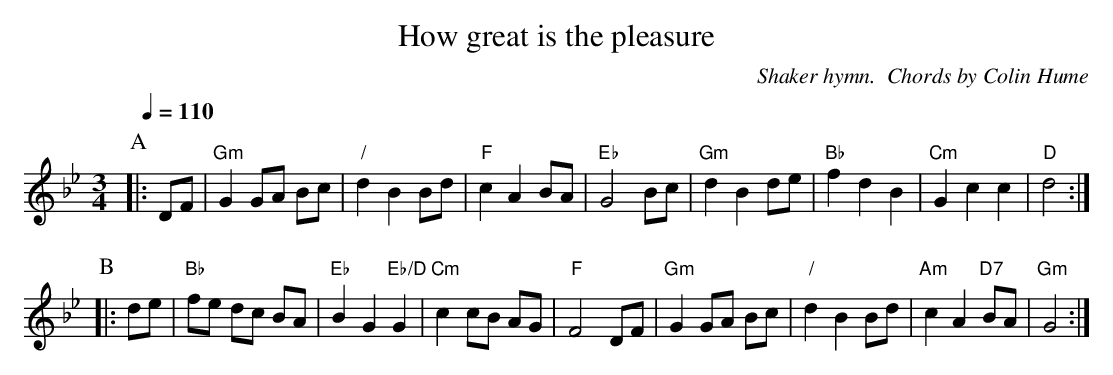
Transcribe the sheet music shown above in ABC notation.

X:1
T:How great is the pleasure
C:Shaker hymn.  Chords by Colin Hume
L:1/4
M:3/4
Q:1/4=110
K:Gm
P:A
|: D/F/ | "Gm"GG/A/ B/c/ | "/"dBB/d/ | "F"cAB/A/ | "Eb"G2B/c/ | "Gm"dBd/e/ | "Bb"fdB | "Cm"Gcc | "D"d2 :|
P:B
|: d/e/ | "Bb"f/e/ d/c/ B/A/ | "Eb"BG"Eb/D"G | "Cm"cc/B/ A/G/ | "F"F2D/F/ | "Gm"GG/A/ B/c/ | "/"dBB/d/ | "Am"cA"D7"B/A/ | "Gm"G2 :|
